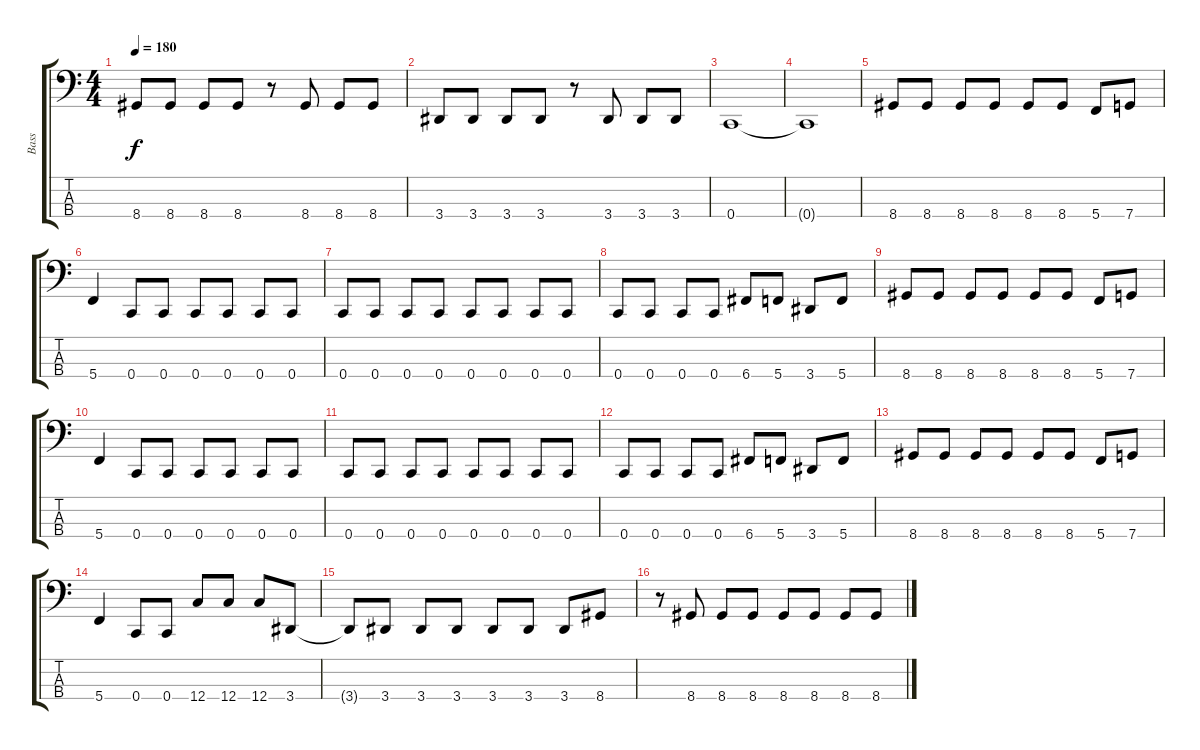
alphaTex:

\track ("Bass" "Bass") {instrument electricbasspick}
\staff {score tabs}
\tuning (F2 C2 G1 C1) {hide}
\ts (4 4)
\tempo 180
\clef f4
\ks c
8.4.8{dy f} 8.4.8 8.4.8 8.4.8 r.8 8.4.8 8.4.8 8.4.8 |
3.4.8 3.4.8 3.4.8 3.4.8 r.8 3.4.8 3.4.8 3.4.8 |
0.4.1 |
0.4{t}.1 |
8.4.8 8.4.8 8.4.8 8.4.8 8.4.8 8.4.8 5.4.8 7.4.8 |
5.4.4 0.4.8 0.4.8 0.4.8 0.4.8 0.4.8 0.4.8 |
0.4.8 0.4.8 0.4.8 0.4.8 0.4.8 0.4.8 0.4.8 0.4.8 |
0.4.8 0.4.8 0.4.8 0.4.8 6.4.8 5.4.8 3.4.8 5.4.8 |
8.4.8 8.4.8 8.4.8 8.4.8 8.4.8 8.4.8 5.4.8 7.4.8 |
5.4.4 0.4.8 0.4.8 0.4.8 0.4.8 0.4.8 0.4.8 |
0.4.8 0.4.8 0.4.8 0.4.8 0.4.8 0.4.8 0.4.8 0.4.8 |
0.4.8 0.4.8 0.4.8 0.4.8 6.4.8 5.4.8 3.4.8 5.4.8 |
8.4.8 8.4.8 8.4.8 8.4.8 8.4.8 8.4.8 5.4.8 7.4.8 |
5.4.4 0.4.8 0.4.8 12.4.8 12.4.8 12.4.8 3.4.8 |
3.4{t}.8 3.4.8 3.4.8 3.4.8 3.4.8 3.4.8 3.4.8 8.4.8 |
r.8 8.4.8 8.4.8 8.4.8 8.4.8 8.4.8 8.4.8 8.4.8
